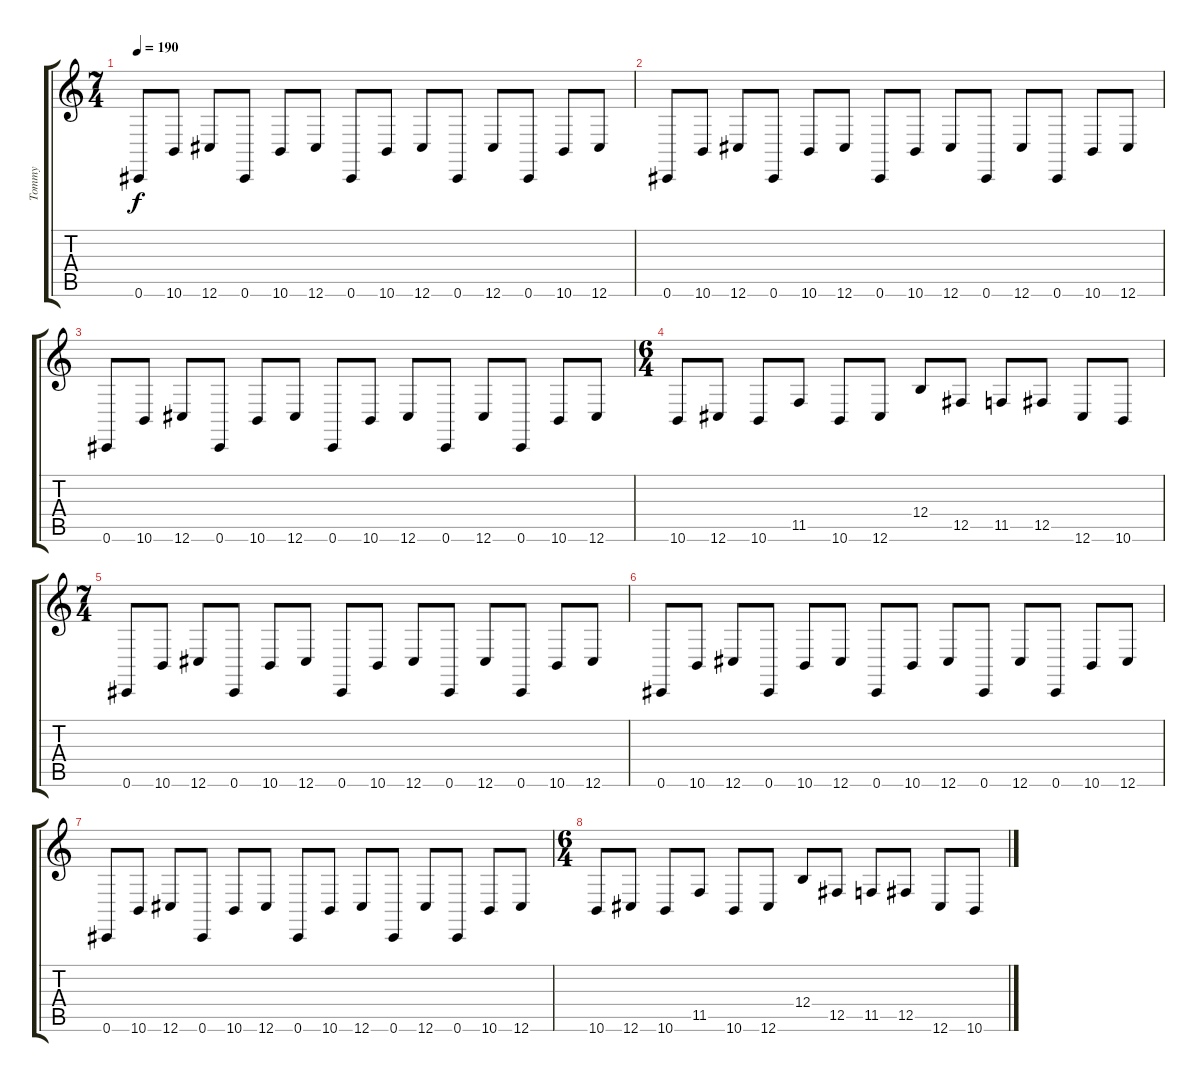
\track ("Tommy" "Tommy") {instrument lead2sawtooth}
\staff {score tabs}
\tuning (Db4 Ab3 E3 B2 Gb2 Db2) {hide}
\ts (7 4)
\tempo 190
\clef g2
\ks c
0.6.8{dy f} 10.6.8 12.6.8 0.6.8 10.6.8 12.6.8 0.6.8 10.6.8 12.6.8 0.6.8 12.6.8 0.6.8 10.6.8 12.6.8 |
0.6.8 10.6.8 12.6.8 0.6.8 10.6.8 12.6.8 0.6.8 10.6.8 12.6.8 0.6.8 12.6.8 0.6.8 10.6.8 12.6.8 |
0.6.8 10.6.8 12.6.8 0.6.8 10.6.8 12.6.8 0.6.8 10.6.8 12.6.8 0.6.8 12.6.8 0.6.8 10.6.8 12.6.8 |
\ts (6 4)
10.6.8 12.6.8 10.6.8 11.5.8 10.6.8 12.6.8 12.4.8 12.5.8 11.5.8 12.5.8 12.6.8 10.6.8 |
\ts (7 4)
0.6.8 10.6.8 12.6.8 0.6.8 10.6.8 12.6.8 0.6.8 10.6.8 12.6.8 0.6.8 12.6.8 0.6.8 10.6.8 12.6.8 |
0.6.8 10.6.8 12.6.8 0.6.8 10.6.8 12.6.8 0.6.8 10.6.8 12.6.8 0.6.8 12.6.8 0.6.8 10.6.8 12.6.8 |
0.6.8 10.6.8 12.6.8 0.6.8 10.6.8 12.6.8 0.6.8 10.6.8 12.6.8 0.6.8 12.6.8 0.6.8 10.6.8 12.6.8 |
\ts (6 4)
10.6.8 12.6.8 10.6.8 11.5.8 10.6.8 12.6.8 12.4.8 12.5.8 11.5.8 12.5.8 12.6.8 10.6.8
